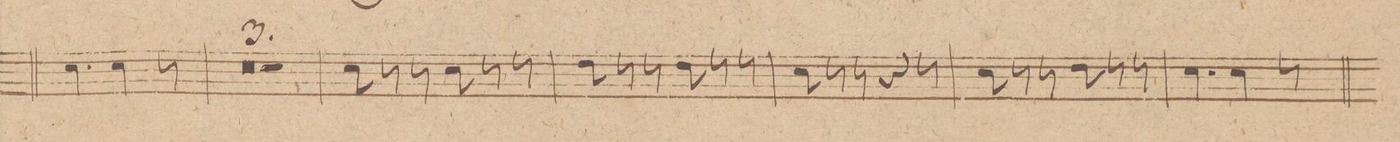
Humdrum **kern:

**kern	**dynam
*I"Clarino 1mo in C	*
*clefG2	*
*k[]	*
*M6/8	*
4.cc\	.
4cc\	.
8r	.
=11	=11
1.r	.
=12	=12
=13	=13
2.r	.
=14	=14
8cc\	.
8r	.
8r	.
8cc\	.
8r	.
8r	.
=15	=15
8dd\	.
8r	.
8r	.
8dd\	.
8r	.
8r	.
=16	=16
8cc\	.
8r	.
8r	.
4r	.
8r	.
=17	=17
8cc\	.
8r	.
8r	.
8dd\	.
8r	.
8r	.
=18	=18
4.cc\	.
4cc\	.
8r	.
=19	=19
*-	*-
